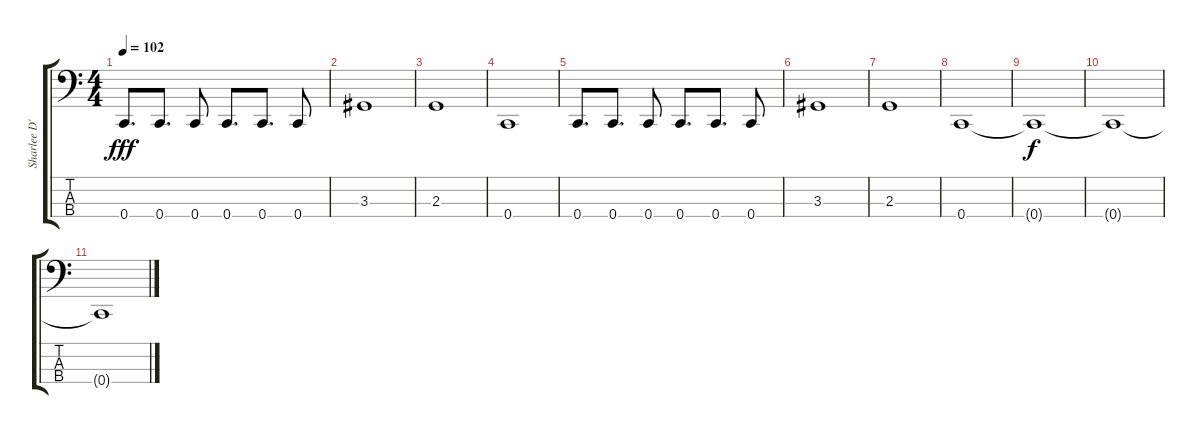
\track ("Sharlee D'Angelo" "Sharlee D'") {instrument electricbassfinger}
\staff {score tabs}
\tuning (Eb2 Bb1 F1 C1) {hide}
\ts (4 4)
\tempo 102
\clef f4
\ks c
0.4.8{d dy fff} 0.4.8{d} 0.4.8 0.4.8{d} 0.4.8{d} 0.4.8 |
3.3.1 |
2.3.1 |
0.4.1 |
0.4.8{d} 0.4.8{d} 0.4.8 0.4.8{d} 0.4.8{d} 0.4.8 |
3.3.1 |
2.3.1 |
0.4.1 |
0.4{t}.1{dy f} |
0.4{t}.1 |
0.4{t}.1
